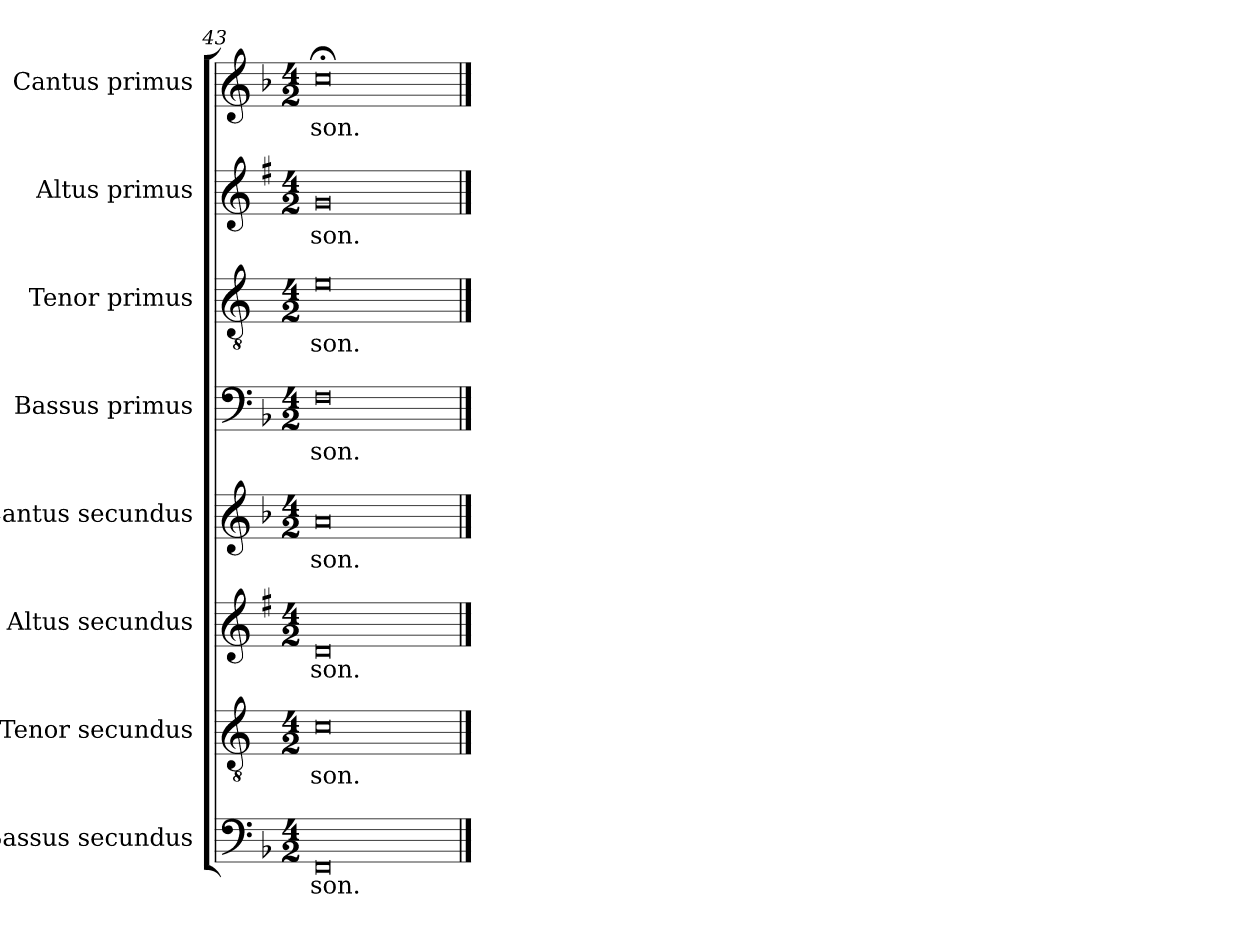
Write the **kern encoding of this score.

**kern	**text	**kern	**text	**kern	**text	**kern	**text	**kern	**text	**kern	**text	**kern	**text	**kern	**text
*part8	*part8	*part7	*part7	*part6	*part6	*part5	*part5	*part4	*part4	*part3	*part3	*part2	*part2	*part1	*part1
*staff8	*staff8	*staff7	*staff7	*staff6	*staff6	*staff5	*staff5	*staff4	*staff4	*staff3	*staff3	*staff2	*staff2	*staff1	*staff1
*I"Bassus secundus	*	*I"Tenor secundus	*	*I"Altus secundus	*	*I"Cantus secundus	*	*I"Bassus primus	*	*I"Tenor primus	*	*I"Altus primus	*	*I"Cantus primus	*
*I'B2	*	*I'T2	*	*I'A2	*	*I'C2	*	*I'B1	*	*I'T1	*	*I'A1	*	*I'C1	*
*clefF4	*	*clefGv2	*	*clefG2	*	*clefG2	*	*clefF4	*	*clefGv2	*	*clefG2	*	*clefG2	*
*	*	*ITrd4c7	*	*ITrd1c2	*	*	*	*	*	*ITrd4c7	*	*ITrd1c2	*	*	*
*k[b-]	*	*k[b-]	*	*k[b-]	*	*k[b-]	*	*k[b-]	*	*k[b-]	*	*k[b-]	*	*k[b-]	*
*F:	*	*F:	*	*F:	*	*F:	*	*F:	*	*F:	*	*F:	*	*F:	*
*M4/2	*	*M4/2	*	*M4/2	*	*M4/2	*	*M4/2	*	*M4/2	*	*M4/2	*	*M4/2	*
=43	=43	=43	=43	=43	=43	=43	=43	=43	=43	=43	=43	=43	=43	=43	=43
!	!LO:LY:b	!	!LO:LY:b	!	!LO:LY:b	!	!LO:LY:b	!	!LO:LY:b	!	!LO:LY:b	!	!LO:LY:b	!	!LO:LY:b
0FF	-son.	0F	-son.	0c	-son.	0a	-son.	0F	-son.	0A	-son.	0f	-son.	0cc;<	-son.
==	==	==	==	==	==	==	==	==	==	==	==	==	==	==	==
*-	*-	*-	*-	*-	*-	*-	*-	*-	*-	*-	*-	*-	*-	*-	*-
